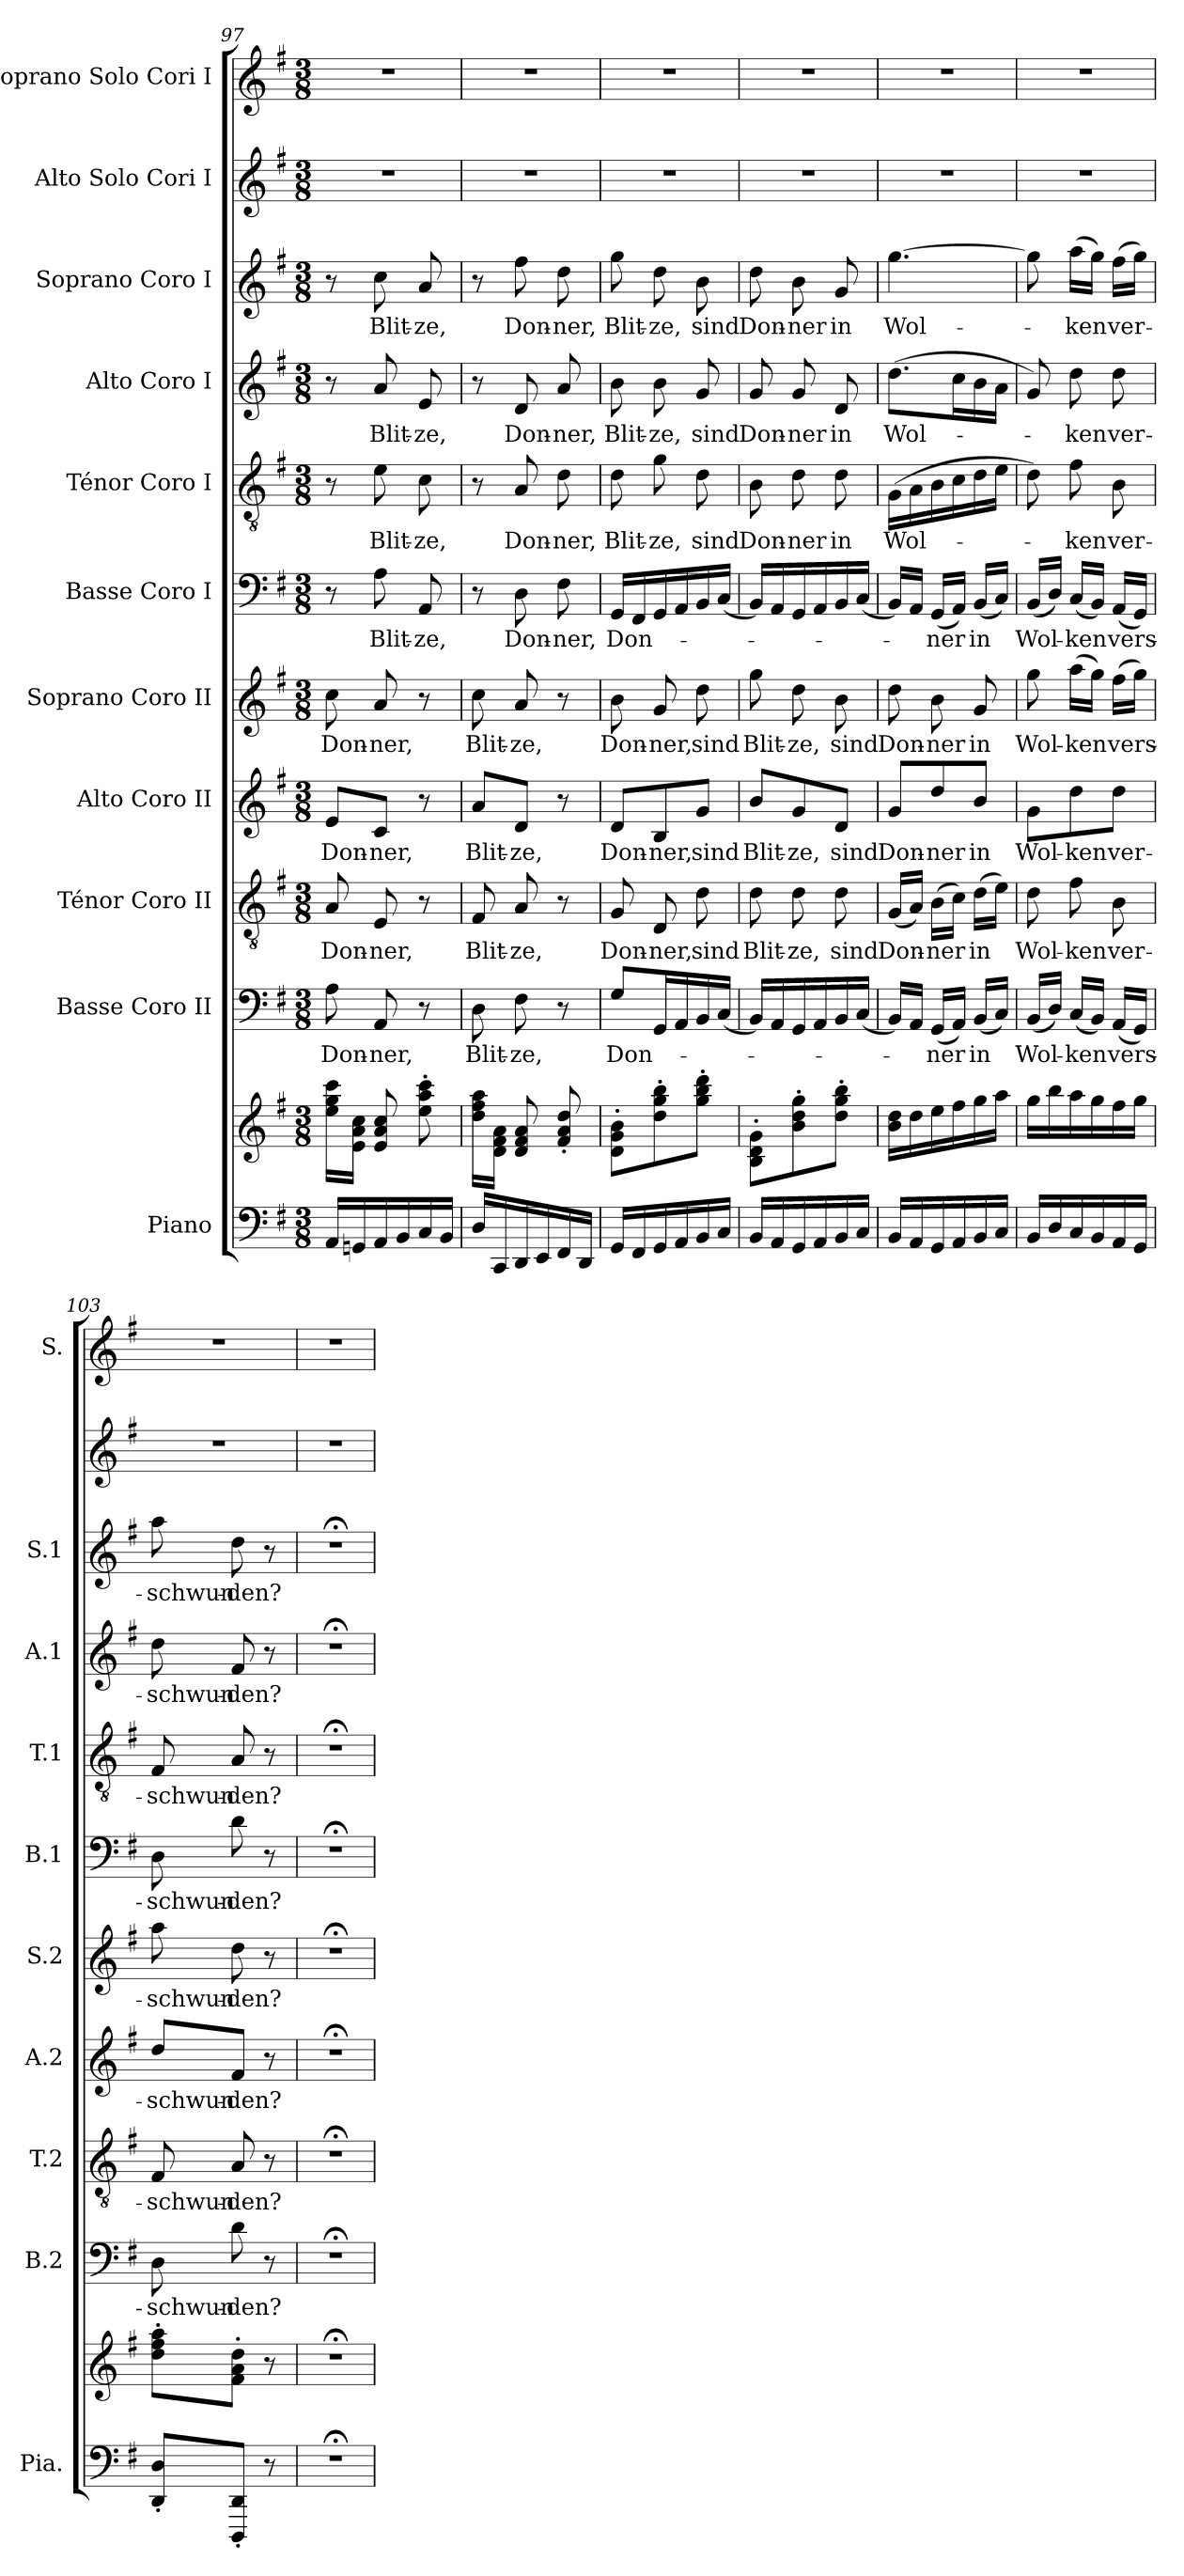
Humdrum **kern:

**kern	**kern	**kern	**text	**kern	**text	**kern	**text	**kern	**text	**kern	**text	**kern	**text	**kern	**text	**kern	**text	**kern	**kern
*part11	*part11	*part10	*part10	*part9	*part9	*part8	*part8	*part7	*part7	*part6	*part6	*part5	*part5	*part4	*part4	*part3	*part3	*part2	*part1
*staff12	*staff11	*staff10	*staff10	*staff9	*staff9	*staff8	*staff8	*staff7	*staff7	*staff6	*staff6	*staff5	*staff5	*staff4	*staff4	*staff3	*staff3	*staff2	*staff1
*I"Piano	*	*I"Basse Coro II	*	*I"Ténor Coro II	*	*I"Alto Coro II	*	*I"Soprano Coro II	*	*I"Basse Coro I	*	*I"Ténor Coro I	*	*I"Alto Coro I	*	*I"Soprano Coro I	*	*I"Alto Solo Cori I	*I"Soprano Solo Cori I
*I'Pia.	*	*I'B.2	*	*I'T.2	*	*I'A.2	*	*I'S.2	*	*I'B.1	*	*I'T.1	*	*I'A.1	*	*I'S.1	*	*	*I'S.
*clefF4	*clefG2	*clefF4	*	*clefGv2	*	*clefG2	*	*clefG2	*	*clefF4	*	*clefGv2	*	*clefG2	*	*clefG2	*	*clefG2	*clefG2
*k[f#]	*k[f#]	*k[f#]	*	*k[f#]	*	*k[f#]	*	*k[f#]	*	*k[f#]	*	*k[f#]	*	*k[f#]	*	*k[f#]	*	*k[f#]	*k[f#]
*M3/8	*M3/8	*M3/8	*	*M3/8	*	*M3/8	*	*M3/8	*	*M3/8	*	*M3/8	*	*M3/8	*	*M3/8	*	*M3/8	*M3/8
=97	=97	=97	=97	=97	=97	=97	=97	=97	=97	=97	=97	=97	=97	=97	=97	=97	=97	=97	=97
!	!	!	!LO:LY:b	!	!LO:LY:b	!	!LO:LY:b	!	!LO:LY:b	!	!	!	!	!	!	!	!	!	!
16AA/LL	16ee\ 16gg\ 16ccc\LL	8A!\	Don-	8A!/	Don-	8e!/L	Don-	8cc!\	Don-	8r	.	8r	.	8r	.	8r	.	4.r	4.r
16GGn/	16e\ 16a\ 16cc\JJ	.	.	.	.	.	.	.	.	.	.	.	.	.	.	.	.	.	.
!	!	!	!LO:LY:b	!	!LO:LY:b	!	!LO:LY:b	!	!LO:LY:b	!	!LO:LY:b	!	!LO:LY:b	!	!LO:LY:b	!	!LO:LY:b	!	!
16AA/	8e/ 8a/ 8cc/	8AA!/	-ner,	8E!/	-ner,	8c!/J	-ner,	8a!/	-ner,	8A!\	Blit-	8e!\	Blit-	8a!/	Blit-	8cc!\	Blit-	.	.
16BB/	.	.	.	.	.	.	.	.	.	.	.	.	.	.	.	.	.	.	.
!	!	!	!	!	!	!	!	!	!	!	!LO:LY:b	!	!LO:LY:b	!	!LO:LY:b	!	!LO:LY:b	!	!
16C/	8ee\' 8aa\' 8ccc\'	8r	.	8r	.	8r	.	8r	.	8AA!/	-ze,	8c!\	-ze,	8e!/	-ze,	8a!/	-ze,	.	.
16BB/JJ	.	.	.	.	.	.	.	.	.	.	.	.	.	.	.	.	.	.	.
=98	=98	=98	=98	=98	=98	=98	=98	=98	=98	=98	=98	=98	=98	=98	=98	=98	=98	=98	=98
!	!	!	!LO:LY:b	!	!LO:LY:b	!	!LO:LY:b	!	!LO:LY:b	!	!	!	!	!	!	!	!	!	!
16D/LL	16dd\ 16ff#\ 16aa\LL	8D!\	Blit-	8F#!/	Blit-	8a!/L	Blit-	8cc!\	Blit-	8r	.	8r	.	8r	.	8r	.	4.r	4.r
16CC/	16d\ 16f#\ 16a\JJ	.	.	.	.	.	.	.	.	.	.	.	.	.	.	.	.	.	.
!	!	!	!LO:LY:b	!	!LO:LY:b	!	!LO:LY:b	!	!LO:LY:b	!	!LO:LY:b	!	!LO:LY:b	!	!LO:LY:b	!	!LO:LY:b	!	!
16DD/	8d/ 8f#/ 8a/	8F#!\	-ze,	8A!/	-ze,	8d!/J	-ze,	8a!/	-ze,	8D!\	Don-	8A!/	Don-	8d!/	Don-	8ff#!\	Don-	.	.
16EE/	.	.	.	.	.	.	.	.	.	.	.	.	.	.	.	.	.	.	.
!	!	!	!	!	!	!	!	!	!	!	!LO:LY:b	!	!LO:LY:b	!	!LO:LY:b	!	!LO:LY:b	!	!
16FF#/	8f#/' 8a/' 8dd/'	8r	.	8r	.	8r	.	8r	.	8F#!\	-ner,	8d!\	-ner,	8a!/	-ner,	8dd!\	-ner,	.	.
16DD/JJ	.	.	.	.	.	.	.	.	.	.	.	.	.	.	.	.	.	.	.
!!LO:PB:g=z
=99	=99	=99	=99	=99	=99	=99	=99	=99	=99	=99	=99	=99	=99	=99	=99	=99	=99	=99	=99
!	!	!	!LO:LY:b	!	!LO:LY:b	!	!LO:LY:b	!	!LO:LY:b	!	!LO:LY:b	!	!LO:LY:b	!	!LO:LY:b	!	!LO:LY:b	!	!
16GG/LL	8d\' 8g\' 8b\'L	8G!/L	Don-	8G!/	Don-	8d!/L	Don-	8b!\	Don-	16GG!/LL	Don-	8d!\	Blit-	8b!\	Blit-	8gg!\	Blit-	4.r	4.r
16FF#/	.	.	.	.	.	.	.	.	.	16FF#!/	.	.	.	.	.	.	.	.	.
!	!	!	!	!	!LO:LY:b	!	!LO:LY:b	!	!LO:LY:b	!	!	!	!LO:LY:b	!	!LO:LY:b	!	!LO:LY:b	!	!
16GG/	8dd\' 8gg\' 8bb\'	16GG!/L	.	8D!/	-ner,	8B!/	-ner,	8g!/	-ner,	16GG!/	.	8g!\	-ze,	8b!\	-ze,	8dd!\	-ze,	.	.
16AA/	.	16AA!/	.	.	.	.	.	.	.	16AA!/	.	.	.	.	.	.	.	.	.
!	!	!	!	!	!LO:LY:b	!	!LO:LY:b	!	!LO:LY:b	!	!	!	!LO:LY:b	!	!LO:LY:b	!	!LO:LY:b	!	!
16BB/	8gg\' 8bb\' 8ddd\'J	16BB!/	.	8d!\	sind	8g!/J	sind	8dd!\	sind	16BB!/	.	8d!\	sind	8g!/	sind	8b!\	sind	.	.
16C/JJ	.	(16C!/JJ	.	.	.	.	.	.	.	(16C!/JJ	.	.	.	.	.	.	.	.	.
!!LO:PB:g=z
=100	=100	=100	=100	=100	=100	=100	=100	=100	=100	=100	=100	=100	=100	=100	=100	=100	=100	=100	=100
!	!	!	!	!	!LO:LY:b	!	!LO:LY:b	!	!LO:LY:b	!	!	!	!LO:LY:b	!	!LO:LY:b	!	!LO:LY:b	!	!
16BB/LL	8B\' 8d\' 8g\'L	16BB!/LL)	.	8d!\	Blit-	8b!/L	Blit-	8gg!\	Blit-	16BB!/LL)	.	8B!\	Don-	8g!/	Don-	8dd!\	Don-	4.r	4.r
16AA/	.	16AA!/	.	.	.	.	.	.	.	16AA!/	.	.	.	.	.	.	.	.	.
!	!	!	!	!	!LO:LY:b	!	!LO:LY:b	!	!LO:LY:b	!	!	!	!LO:LY:b	!	!LO:LY:b	!	!LO:LY:b	!	!
16GG/	8b\' 8dd\' 8gg\'	16GG!/	.	8d!\	-ze,	8g!/	-ze,	8dd!\	-ze,	16GG!/	.	8d!\	-ner	8g!/	-ner	8b!\	-ner	.	.
16AA/	.	16AA!/	.	.	.	.	.	.	.	16AA!/	.	.	.	.	.	.	.	.	.
!	!	!	!	!	!LO:LY:b	!	!LO:LY:b	!	!LO:LY:b	!	!	!	!LO:LY:b	!	!LO:LY:b	!	!LO:LY:b	!	!
16BB/	8dd\' 8gg\' 8bb\'J	16BB!/	.	8d!\	sind	8d!/J	sind	8b!\	sind	16BB!/	.	8d!\	in	8d!/	in	8g!/	in	.	.
16C/JJ	.	(16C!/JJ	.	.	.	.	.	.	.	(16C!/JJ	.	.	.	.	.	.	.	.	.
=101	=101	=101	=101	=101	=101	=101	=101	=101	=101	=101	=101	=101	=101	=101	=101	=101	=101	=101	=101
!	!	!	!	!	!LO:LY:b	!	!LO:LY:b	!	!LO:LY:b	!	!	!	!LO:LY:b	!	!LO:LY:b	!	!LO:LY:b	!	!
16BB/LL	16b\ 16dd\LL	16BB!/LL)	.	(16G!/LL	Don-	8g!/L	Don-	8dd!\	Don-	16BB!/LL)	.	(16G!\LL	Wol-	(8.dd!\L	Wol-	[4.gg!\	Wol-	4.r	4.r
16AA/	16dd\	16AA!/JJ	.	16A!/JJ)	.	.	.	.	.	16AA!/JJ	.	16A!\	.	.	.	.	.	.	.
!	!	!	!LO:LY:b	!	!LO:LY:b	!	!LO:LY:b	!	!LO:LY:b	!	!LO:LY:b	!	!	!	!	!	!	!	!
16GG/	16ee\	(16GG!/LL	ner	(16B!\LL	-ner	8dd!/	-ner	8b!\	-ner	(16GG!/LL	ner	16B!\	.	.	.	.	.	.	.
16AA/	16ff#\	16AA!/JJ)	.	16c!\JJ)	.	.	.	.	.	16AA!/JJ)	.	16c!\	.	16cc!\L	.	.	.	.	.
!	!	!	!LO:LY:b	!	!LO:LY:b	!	!LO:LY:b	!	!LO:LY:b	!	!LO:LY:b	!	!	!	!	!	!	!	!
16BB/	16gg\	(16BB!/LL	in	(16d!\LL	in	8b!/J	in	8g!/	in	(16BB!/LL	in	16d!\	.	16b!\	.	.	.	.	.
16C/JJ	16aa\JJ	16C!/JJ)	.	16e!\JJ)	.	.	.	.	.	16C!/JJ)	.	16e!\JJ	.	16a!\JJ	.	.	.	.	.
=102	=102	=102	=102	=102	=102	=102	=102	=102	=102	=102	=102	=102	=102	=102	=102	=102	=102	=102	=102
!	!	!	!LO:LY:b	!	!LO:LY:b	!	!LO:LY:b	!	!LO:LY:b	!	!LO:LY:b	!	!	!	!	!	!	!	!
16BB/LL	16gg\LL	(16BB!/LL	Wol-	8d!\	Wol-	8g!\L	Wol-	8gg!\	Wol-	(16BB!/LL	Wol-	8d!\)	.	8g!/)	.	8gg!\]	.	4.r	4.r
16D/	16bb\	16D!/JJ)	.	.	.	.	.	.	.	16D!/JJ)	.	.	.	.	.	.	.	.	.
!	!	!	!LO:LY:b	!	!LO:LY:b	!	!LO:LY:b	!	!LO:LY:b	!	!LO:LY:b	!	!LO:LY:b	!	!LO:LY:b	!	!LO:LY:b	!	!
16C/	16aa\	(16C!/LL	-ken	8f#!\	-ken	8dd!\	-ken	(16aa!\LL	-ken	(16C!/LL	-ken	8f#!\	-ken	8dd!\	-ken	(16aa!\LL	-ken	.	.
16BB/	16gg\	16BB!/JJ)	.	.	.	.	.	16gg!\JJ)	.	16BB!/JJ)	.	.	.	.	.	16gg!\JJ)	.	.	.
!	!	!	!LO:LY:b	!	!LO:LY:b	!	!LO:LY:b	!	!LO:LY:b	!	!LO:LY:b	!	!LO:LY:b	!	!LO:LY:b	!	!LO:LY:b	!	!
16AA/	16ff#\	(16AA!/LL	vers-	8B!\	ver-	8dd!\J	ver-	(16ff#!\LL	vers-	(16AA!/LL	vers-	8B!\	ver-	8dd!\	ver-	(16ff#!\LL	ver-	.	.
16GG/JJ	16gg\JJ	16GG!/JJ)	.	.	.	.	.	16gg!\JJ)	.	16GG!/JJ)	.	.	.	.	.	16gg!\JJ)	.	.	.
=103	=103	=103	=103	=103	=103	=103	=103	=103	=103	=103	=103	=103	=103	=103	=103	=103	=103	=103	=103
!	!	!	!LO:LY:b	!	!LO:LY:b	!	!LO:LY:b	!	!LO:LY:b	!	!LO:LY:b	!	!LO:LY:b	!	!LO:LY:b	!	!LO:LY:b	!	!
8DD/' 8D/'L	8dd\' 8ff#\' 8aa\'L	8D!\	-schwun-	8F#!/	-schwun-	8dd!/L	-schwun-	8aa!\	-schwun-	8D!\	-schwun-	8F#!/	-schwun-	8dd!\	-schwun-	8aa!\	-schwun-	4.r	4.r
!	!	!	!LO:LY:b	!	!LO:LY:b	!	!LO:LY:b	!	!LO:LY:b	!	!LO:LY:b	!	!LO:LY:b	!	!LO:LY:b	!	!LO:LY:b	!	!
8DDD/' 8DD/'J	8f#\' 8a\' 8dd\'J	8d!\	-den?	8A!/	-den?	8f#!/J	-den?	8dd!\	-den?	8d!\	-den?	8A!/	-den?	8f#!/	-den?	8dd!\	-den?	.	.
8r	8r	8r	.	8r	.	8r	.	8r	.	8r	.	8r	.	8r	.	8r	.	.	.
=104	=104	=104	=104	=104	=104	=104	=104	=104	=104	=104	=104	=104	=104	=104	=104	=104	=104	=104	=104
4.r;<	4.r;<	4.r;<	.	4.r;<	.	4.r;<	.	4.r;<	.	4.r;<	.	4.r;<	.	4.r;<	.	4.r;<	.	4.r	4.r
=	=	=	=	=	=	=	=	=	=	=	=	=	=	=	=	=	=	=	=
*-	*-	*-	*-	*-	*-	*-	*-	*-	*-	*-	*-	*-	*-	*-	*-	*-	*-	*-	*-
